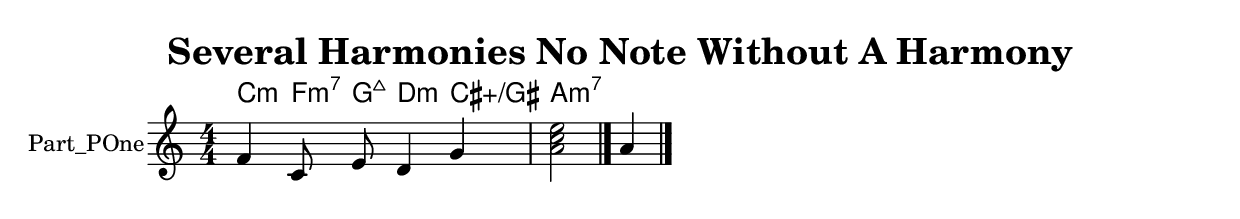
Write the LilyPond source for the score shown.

\version "2.24.4"

\header {
  workCreditTypeTitle = "Several Harmonies No Note Without A Harmony"
  encodingDate        = "2023-02-27"
  software            = "MuseScore 3.6.2"
  title               = "Several Harmonies No Note Without A Harmony"
}

\paper {
  % horizontal-shift = 0.0\mm
  % indent = 0.0\mm
  % short-indent = 0.0\mm
  
  % markup-system-spacing-padding = 0.0\mm
  % between-system-space = 0.0\mm
  % page-top-space = 0.0\mm
  
  % page-count = -1
  % system-count = -1
  
  % oddHeaderMarkup = ""
  % evenHeaderMarkup = ""
  % oddFooterMarkup = ""
  % evenFooterMarkup = ""
}

\layout {
  \context { \Score
    autoBeaming = ##f % to display tuplets brackets
  }
  \context { \Voice
  }
}

Part_POne_HARMONIES_Staff_HARMONIES_VoiceEleven = \chordmode {
  \language "nederlands"
  
  \clef "treble"
  \key c \major
  \numericTimeSignature \time 4/4
  c4:m f8:m7 g:maj7 d4:m cis:aug/gis a2:m7
  \bar "|."
  s  | % 1
  \barNumberCheck #3
}

Part_POne_Staff_One_Voice_One = \absolute {
  \language "nederlands"
  
  \clef "treble"
  \key c \major
  \numericTimeSignature \time 4/4
  \stemUp f'4 c'8 e' d'4 g' \stemDown  < a' c'' e'' > 2 \stemUp a'4
  \bar "|."
}

\book {

  \score {
    <<
      
      
      
      <<
      
        \new PianoStaff
        \with {
          instrumentName = "Part_POne"
          shortInstrumentName = "Pno."
        }
        
        <<
        
          \context ChordNames = "Part_POne_HARMONIES_Staff_HARMONIES_VoiceEleven"
          \Part_POne_HARMONIES_Staff_HARMONIES_VoiceEleven
          
          \new Staff  = "Part_POne_Staff_One"
          \with {
          }
          <<
            \context Voice = "Part_POne_Staff_One_Voice_One" <<
              \Part_POne_Staff_One_Voice_One
            >>
          >>
          
        >>
      
      
      >>
    
    >>
    
    \layout {
      \context { \Score
        autoBeaming = ##f % to display tuplets brackets
      }
      \context { \Voice
      }
    }
    
    \midi {
      \tempo 16 = 360
    }
  }
  
}
